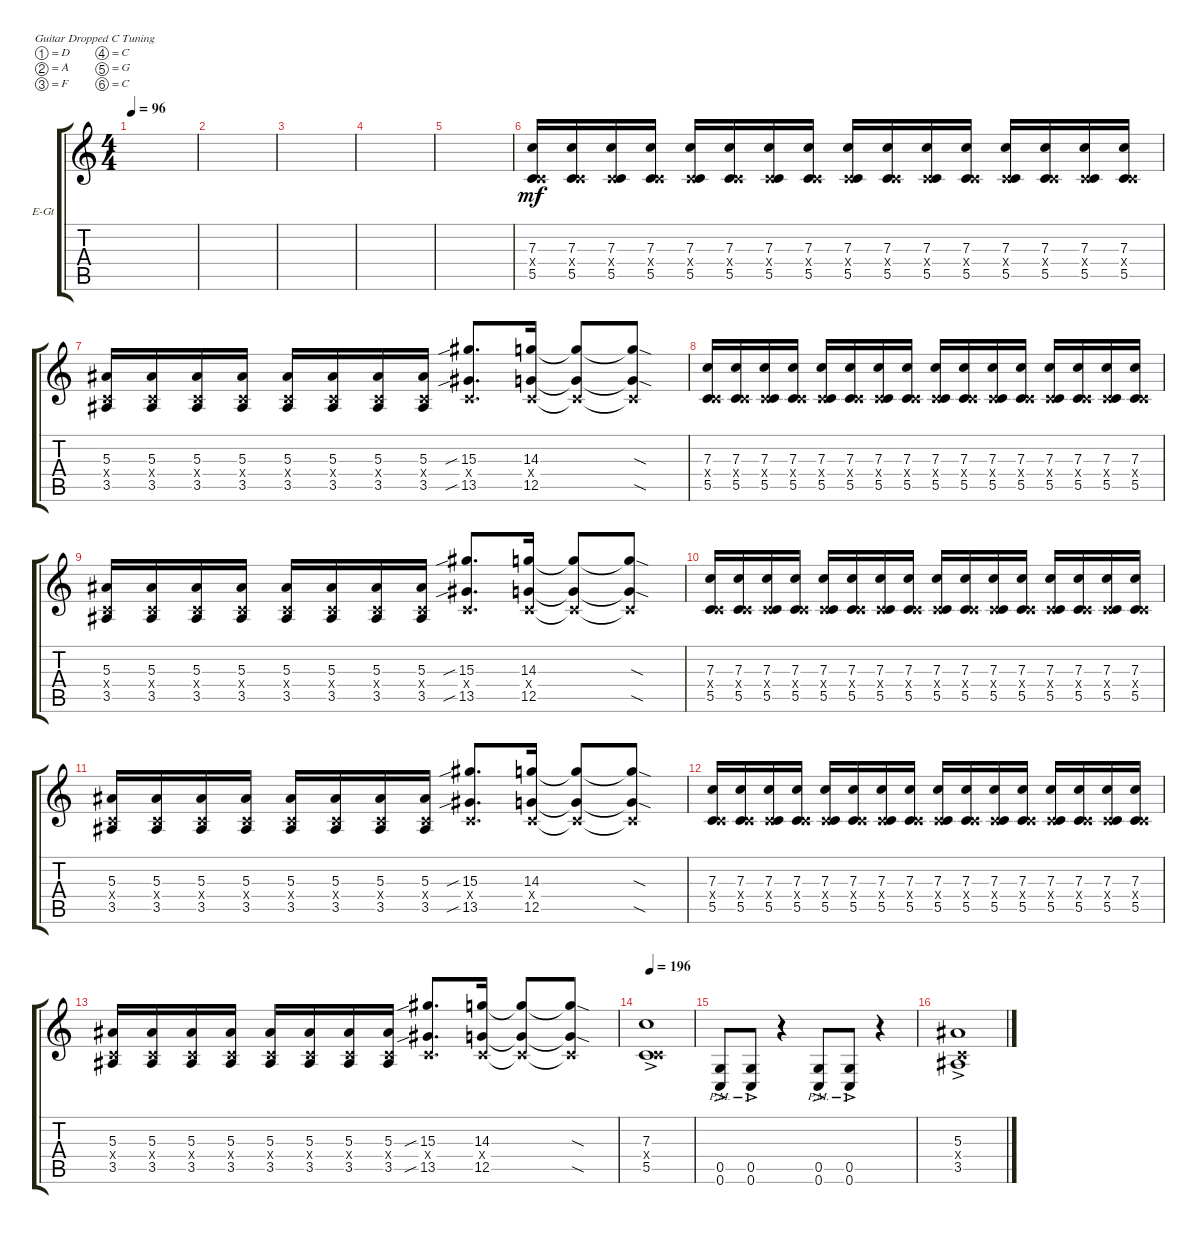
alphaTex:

\defaultSystemsLayout 4
\bracketExtendMode groupsimilarinstruments
\firstSystemTrackNameOrientation horizontal
\otherSystemsTrackNameOrientation horizontal
\track ("Kirk Hammett (Lead)" "E-Gt") {instrument distortionguitar}
\staff {score tabs}
\tuning (D4 A3 F3 C3 G2 C2)
\ts (4 4)
\tempo 96
\clef g2
\ks c
|
|
|
|
|
(5.5 0.4{x} 7.3).16{dy mf} (5.5 0.4{x} 7.3).16 (7.3 0.4{x} 5.5).16 (5.5 0.4{x} 7.3).16 (7.3 0.4{x} 5.5).16 (5.5 0.4{x} 7.3).16 (7.3 0.4{x} 5.5).16 (5.5 0.4{x} 7.3).16 (7.3 0.4{x} 5.5).16 (5.5 0.4{x} 7.3).16 (7.3 0.4{x} 5.5).16 (5.5 0.4{x} 7.3).16 (7.3 0.4{x} 5.5).16 (5.5 0.4{x} 7.3).16 (7.3 0.4{x} 5.5).16 (5.5 0.4{x} 7.3).16 |
(3.5 0.4{x} 5.3).16 (5.3 0.4{x} 3.5).16 (3.5 0.4{x} 5.3).16 (5.3 0.4{x} 3.5).16 (3.5 0.4{x} 5.3).16 (5.3 0.4{x} 3.5).16 (3.5 0.4{x} 5.3).16 (5.3 0.4{x} 3.5).16 (13.5{sib} 0.4{x} 15.3{sib}).8{d} (12.5 0.4{x} 14.3).16 (14.3{t} 12.5{t} 0.4{x t}).8 (12.5{sod t} 14.3{sod t} 0.4{x t}).8 |
(5.5 0.4{x} 7.3).16 (5.5 0.4{x} 7.3).16 (7.3 0.4{x} 5.5).16 (5.5 0.4{x} 7.3).16 (7.3 0.4{x} 5.5).16 (5.5 0.4{x} 7.3).16 (7.3 0.4{x} 5.5).16 (5.5 0.4{x} 7.3).16 (7.3 0.4{x} 5.5).16 (5.5 0.4{x} 7.3).16 (7.3 0.4{x} 5.5).16 (5.5 0.4{x} 7.3).16 (7.3 0.4{x} 5.5).16 (5.5 0.4{x} 7.3).16 (7.3 0.4{x} 5.5).16 (5.5 0.4{x} 7.3).16 |
(3.5 0.4{x} 5.3).16 (5.3 0.4{x} 3.5).16 (3.5 0.4{x} 5.3).16 (5.3 0.4{x} 3.5).16 (3.5 0.4{x} 5.3).16 (5.3 0.4{x} 3.5).16 (3.5 0.4{x} 5.3).16 (5.3 0.4{x} 3.5).16 (13.5{sib} 0.4{x} 15.3{sib}).8{d} (12.5 0.4{x} 14.3).16 (14.3{t} 12.5{t} 0.4{x t}).8 (12.5{sod t} 14.3{sod t} 0.4{x t}).8 |
(5.5 0.4{x} 7.3).16 (5.5 0.4{x} 7.3).16 (7.3 0.4{x} 5.5).16 (5.5 0.4{x} 7.3).16 (7.3 0.4{x} 5.5).16 (5.5 0.4{x} 7.3).16 (7.3 0.4{x} 5.5).16 (5.5 0.4{x} 7.3).16 (7.3 0.4{x} 5.5).16 (5.5 0.4{x} 7.3).16 (7.3 0.4{x} 5.5).16 (5.5 0.4{x} 7.3).16 (7.3 0.4{x} 5.5).16 (5.5 0.4{x} 7.3).16 (7.3 0.4{x} 5.5).16 (5.5 0.4{x} 7.3).16 |
(3.5 0.4{x} 5.3).16 (5.3 0.4{x} 3.5).16 (3.5 0.4{x} 5.3).16 (5.3 0.4{x} 3.5).16 (3.5 0.4{x} 5.3).16 (5.3 0.4{x} 3.5).16 (3.5 0.4{x} 5.3).16 (5.3 0.4{x} 3.5).16 (13.5{sib} 0.4{x} 15.3{sib}).8{d} (12.5 0.4{x} 14.3).16 (14.3{t} 12.5{t} 0.4{x t}).8 (12.5{sod t} 14.3{sod t} 0.4{x t}).8 |
(5.5 0.4{x} 7.3).16 (5.5 0.4{x} 7.3).16 (7.3 0.4{x} 5.5).16 (5.5 0.4{x} 7.3).16 (7.3 0.4{x} 5.5).16 (5.5 0.4{x} 7.3).16 (7.3 0.4{x} 5.5).16 (5.5 0.4{x} 7.3).16 (7.3 0.4{x} 5.5).16 (5.5 0.4{x} 7.3).16 (7.3 0.4{x} 5.5).16 (5.5 0.4{x} 7.3).16 (7.3 0.4{x} 5.5).16 (5.5 0.4{x} 7.3).16 (7.3 0.4{x} 5.5).16 (5.5 0.4{x} 7.3).16 |
(3.5 0.4{x} 5.3).16 (5.3 0.4{x} 3.5).16 (3.5 0.4{x} 5.3).16 (5.3 0.4{x} 3.5).16 (3.5 0.4{x} 5.3).16 (5.3 0.4{x} 3.5).16 (3.5 0.4{x} 5.3).16 (5.3 0.4{x} 3.5).16 (13.5{sib} 0.4{x} 15.3{sib}).8{d} (12.5 0.4{x} 14.3).16 (14.3{t} 12.5{t} 0.4{x t}).8 (12.5{sod t} 14.3{sod t} 0.4{x t}).8 |
\tempo 196
(5.5{ac} 0.4{ac x} 7.3{ac}).1 |
(0.6{ac pm} 0.5{ac pm}).8 (0.5{ac pm} 0.6{ac pm}).8 r.4 (0.6{ac pm} 0.5{ac pm}).8 (0.6{ac pm} 0.5{ac pm}).8 r.4 |
(3.5{ac} 0.4{ac x} 5.3{ac}).1
